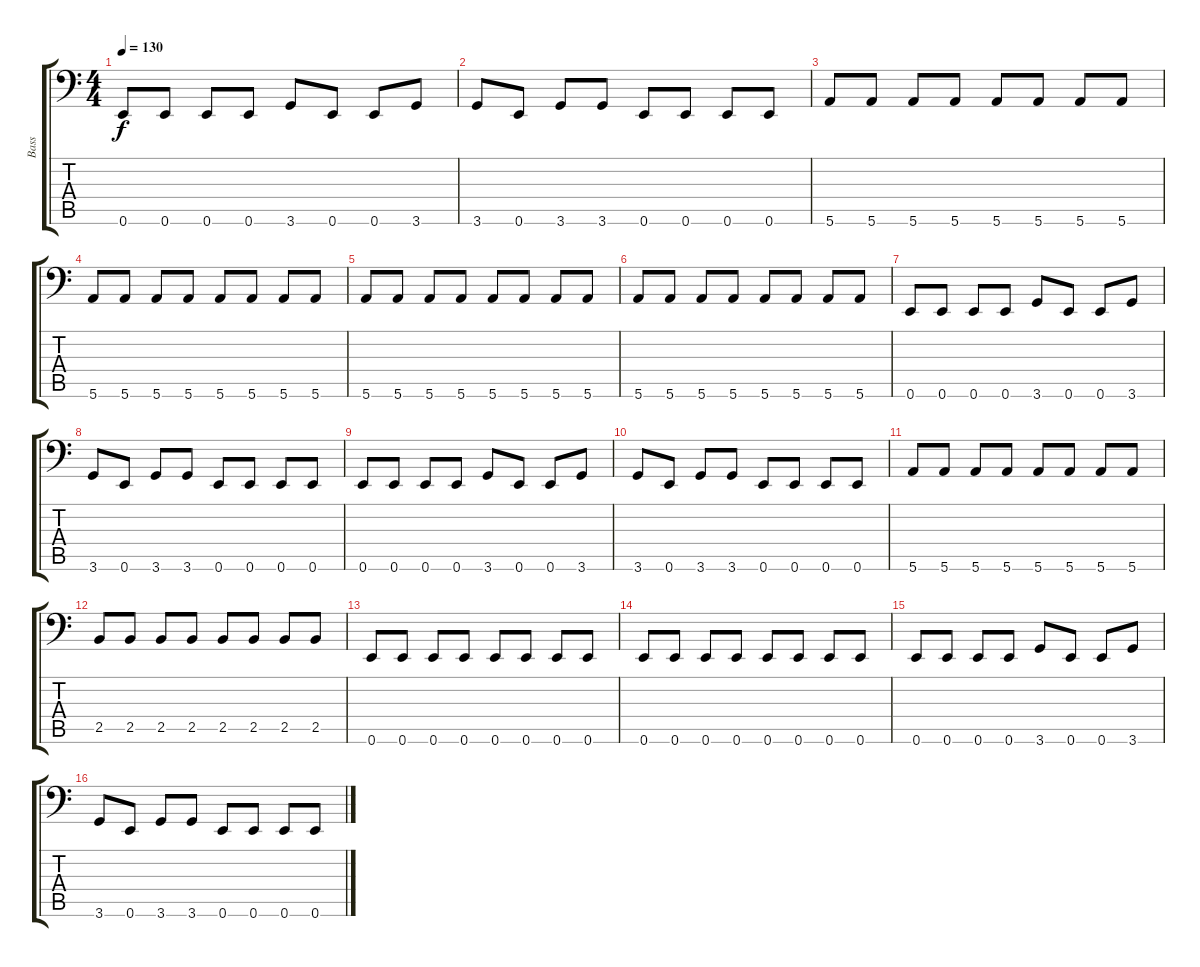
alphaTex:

\track ("Bass" "Bass") {instrument electricbasspick}
\staff {score tabs}
\tuning (E3 B2 G2 D2 A1 E1) {hide}
\ts (4 4)
\tempo 130
\clef f4
\ks c
0.6.8{dy f} 0.6.8 0.6.8 0.6.8 3.6.8 0.6.8 0.6.8 3.6.8 |
3.6.8 0.6.8 3.6.8 3.6.8 0.6.8 0.6.8 0.6.8 0.6.8 |
5.6.8 5.6.8 5.6.8 5.6.8 5.6.8 5.6.8 5.6.8 5.6.8 |
5.6.8 5.6.8 5.6.8 5.6.8 5.6.8 5.6.8 5.6.8 5.6.8 |
5.6.8 5.6.8 5.6.8 5.6.8 5.6.8 5.6.8 5.6.8 5.6.8 |
5.6.8 5.6.8 5.6.8 5.6.8 5.6.8 5.6.8 5.6.8 5.6.8 |
0.6.8 0.6.8 0.6.8 0.6.8 3.6.8 0.6.8 0.6.8 3.6.8 |
3.6.8 0.6.8 3.6.8 3.6.8 0.6.8 0.6.8 0.6.8 0.6.8 |
0.6.8 0.6.8 0.6.8 0.6.8 3.6.8 0.6.8 0.6.8 3.6.8 |
3.6.8 0.6.8 3.6.8 3.6.8 0.6.8 0.6.8 0.6.8 0.6.8 |
5.6.8 5.6.8 5.6.8 5.6.8 5.6.8 5.6.8 5.6.8 5.6.8 |
2.5.8 2.5.8 2.5.8 2.5.8 2.5.8 2.5.8 2.5.8 2.5.8 |
0.6.8 0.6.8 0.6.8 0.6.8 0.6.8 0.6.8 0.6.8 0.6.8 |
0.6.8 0.6.8 0.6.8 0.6.8 0.6.8 0.6.8 0.6.8 0.6.8 |
0.6.8 0.6.8 0.6.8 0.6.8 3.6.8 0.6.8 0.6.8 3.6.8 |
3.6.8 0.6.8 3.6.8 3.6.8 0.6.8 0.6.8 0.6.8 0.6.8
